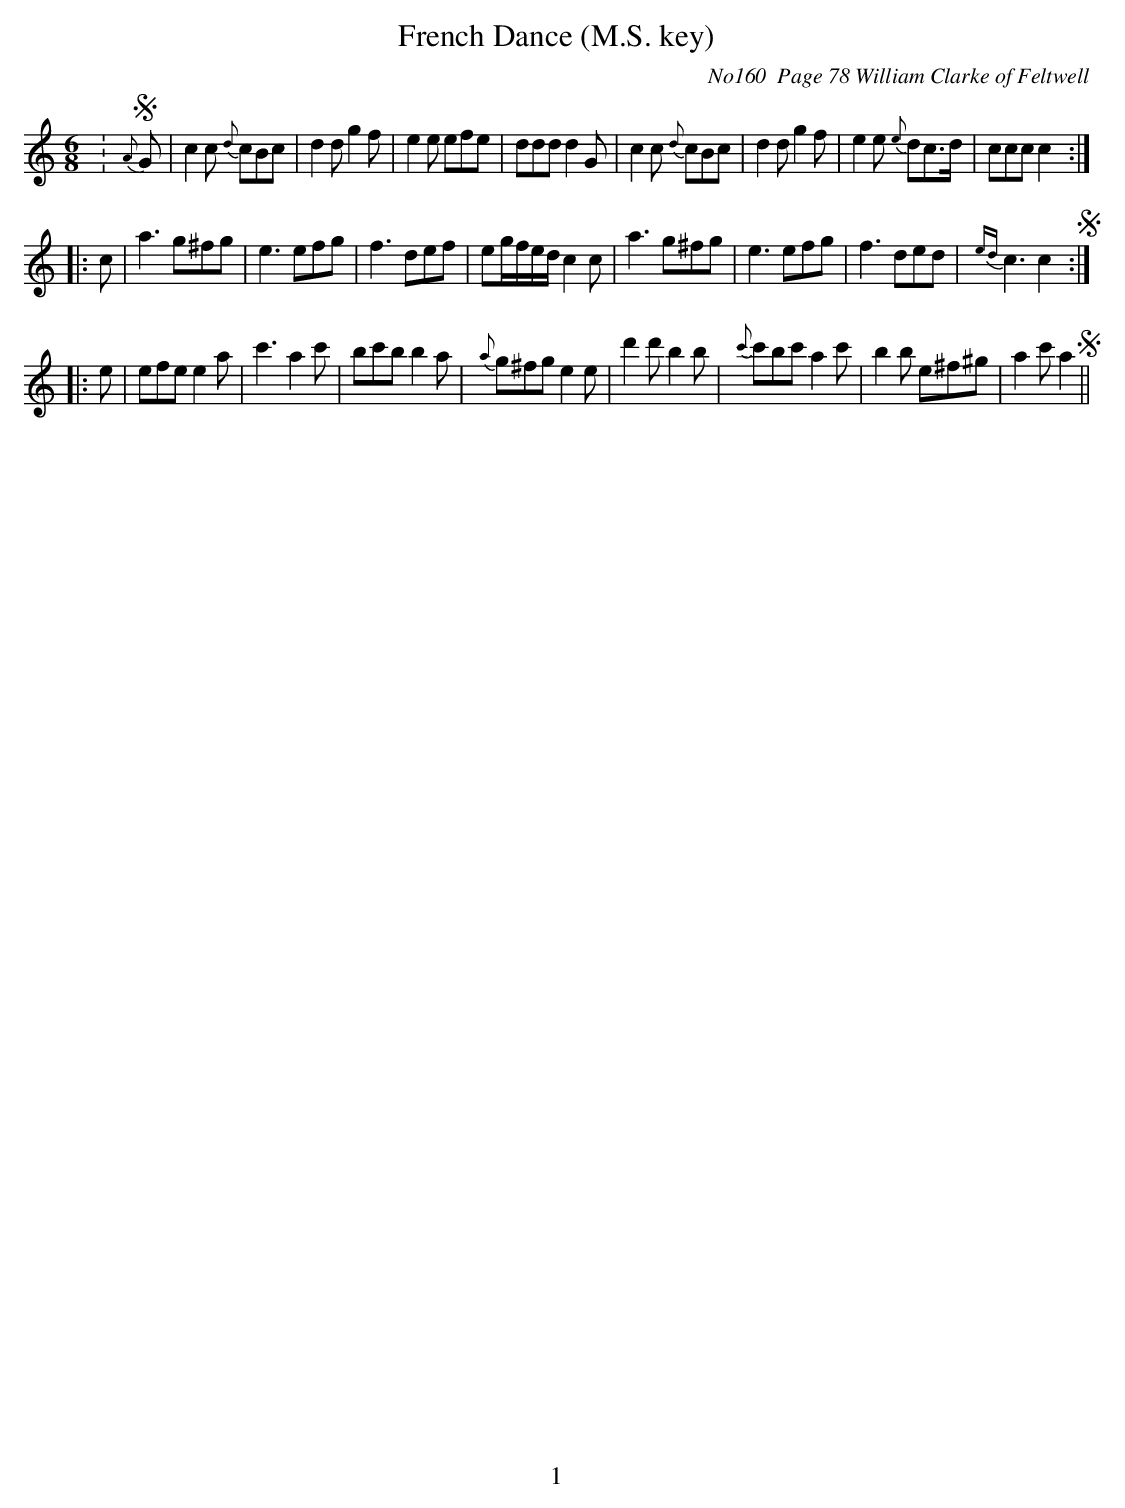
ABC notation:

X:1
T:French Dance (M.S. key)
O:No160  Page 78 William Clarke of Feltwell
M:6/8
L:1/8
K:C
:!segno!{A}G|c2 c {d}cBc|d2dg2f|e2e efe|dddd2G|c2 c {d}cBc|d2dg2f|e2 e {e}dc>d|cccc2:|
|:c|a3g^fg|e3efg|f3def|eg/f/e/d/c2c|a3g^fg|e3efg|f3ded|{ed}c3c2!segno!:|
|:e|efee2a|c'3a2c'|bc'bb2a|{a}g^fge2e|d'2d'b2b|{c'}c'bc'a2c'|b2b e^f^g|a2c'a2!segno!||
